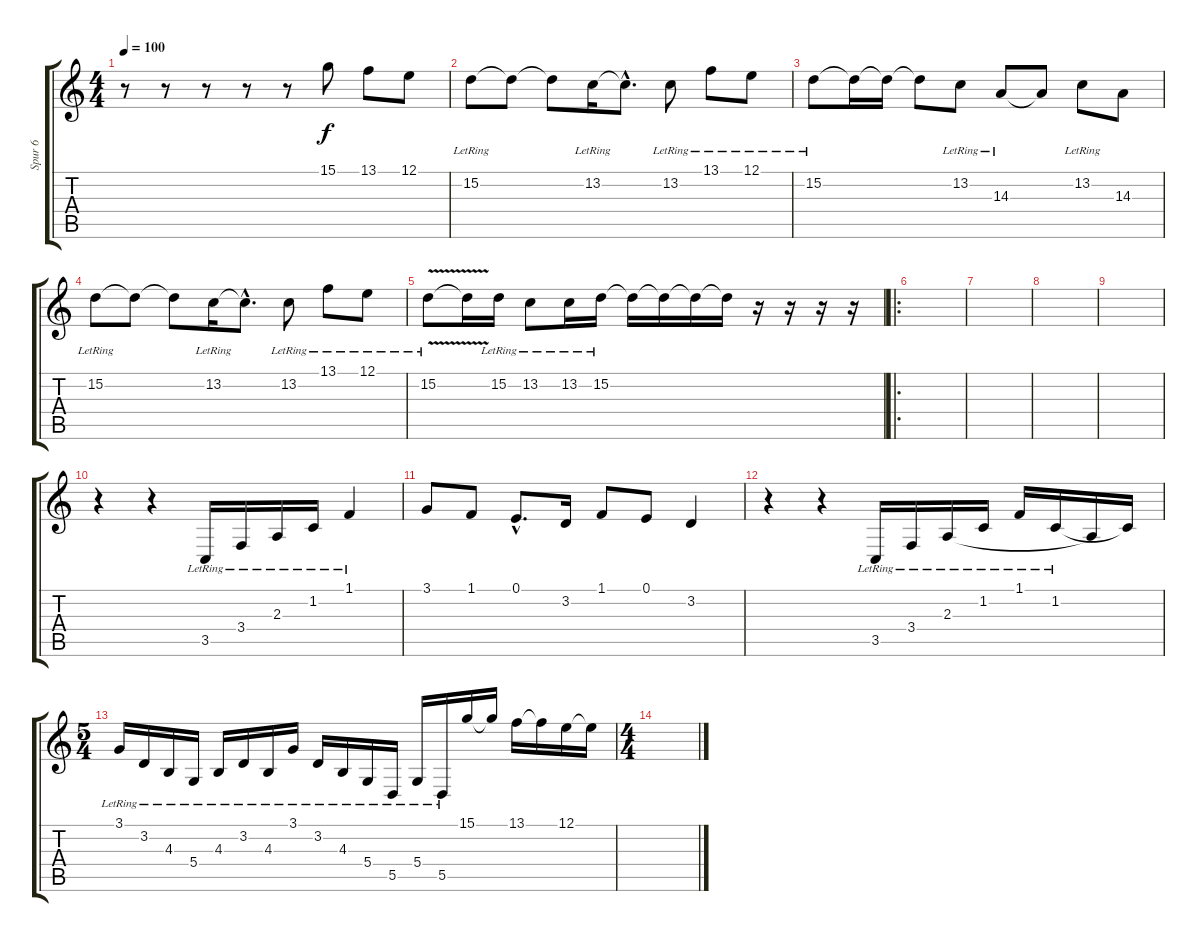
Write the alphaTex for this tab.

\track ("Spur 6" "Spur 6") {instrument orchestralharp}
\staff {score tabs}
\tuning (E4 B3 G3 D3 A2 E2) {hide}
\ts (4 4)
\tempo 100
\clef g2
\ks c
r.8{dy f volume 0 instrument orchestralharp} r.8 r.8 r.8 r.8{volume 11} 15.1.8 13.1.8 12.1.8 |
15.2{lr}.8 15.2{t}.8 15.2{t}.8 13.2{lr}.16 13.2{hac t}.8{d} 13.2{lr}.8 13.1{lr}.8 12.1{lr}.8 |
15.2{lr}.8 15.2{t}.16 15.2{t}.16 15.2{t}.8 13.2{lr}.8 14.3{lr}.8 14.3{t}.8 13.2{lr}.8 14.3.8 |
15.2{lr}.8 15.2{t}.8 15.2{t}.8 13.2{lr}.16 13.2{hac t}.8{d} 13.2{lr}.8 13.1{lr}.8 12.1{lr}.8 |
15.2{v lr}.8 15.2{t}.16 15.2{lr}.16 13.2{lr}.8 13.2{lr}.16 15.2{lr}.16 15.2{t}.16 15.2{t}.16 15.2{t}.16 15.2{t}.16 r.16 r.16 r.16 r.16 |
\ro
|
|
|
|
r.4 r.4 3.5{lr}.16 3.4{lr}.16 2.3{lr}.16 1.2{lr}.16 1.1{lr}.4 |
3.1.8{balance 5} 1.1.8 0.1{hac}.8{d} 3.2.16 1.1.8 0.1.8 3.2.4 |
r.4{balance 10} r.4 3.5{lr}.16 3.4{lr}.16 2.3{lr}.16 1.2{lr}.16 1.1{lr}.16 1.2{lr}.16 2.3{t}.16 1.2{t}.16 |
\ts (5 4)
3.1{lr}.16{balance 4} 3.2{lr}.16 4.3{lr}.16 5.4{lr}.16{balance 7} 4.3{lr}.16 3.2{lr}.16 4.3{lr}.16 3.1{lr}.16{balance 11} 3.2{lr}.16 4.3{lr}.16 5.4{lr}.16 5.5{lr}.16 5.4{lr}.16 5.5{lr}.16 15.1.16{balance 13} 15.1{t}.16 13.1.16 13.1{t}.16 12.1.16{balance 3} 12.1{t}.16 |
\ts (4 4)
